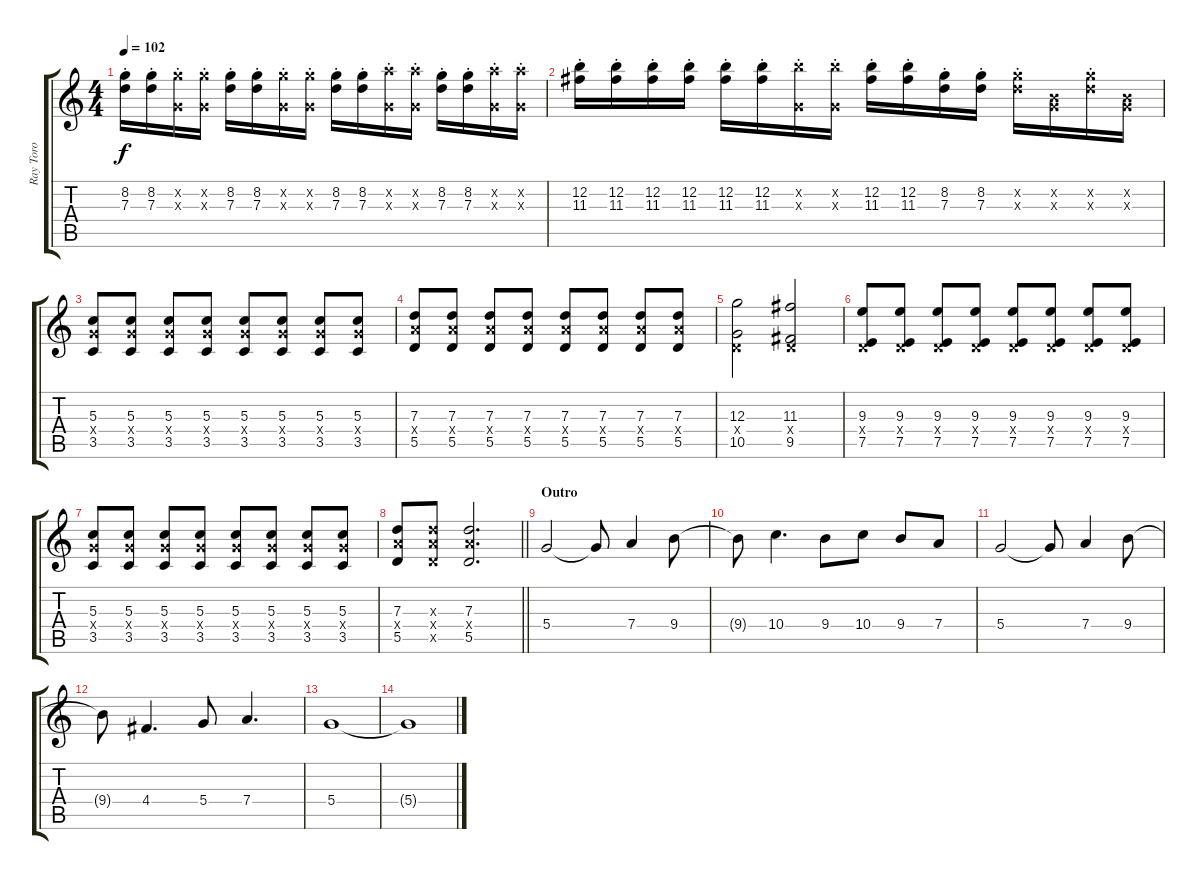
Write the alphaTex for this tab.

\track ("Ray Toro" "Ray Toro") {instrument distortionguitar}
\staff {score tabs}
\tuning (E4 B3 G3 D3 A2 E2) {hide}
\ts (4 4)
\tempo 102
\clef g2
\ks c
(8.2{st} 7.3).16{dy f} (8.2{st} 7.3).16 (8.2{st x} 0.3{x}).16 (8.2{st x} 0.3{x}).16 (8.2{st} 7.3).16 (8.2{st} 7.3).16 (8.2{st x} 0.3{x}).16 (8.2{st x} 0.3{x}).16 (8.2{st} 7.3).16 (8.2{st} 7.3).16 (10.2{st x} 0.3{x}).16 (10.2{st x} 0.3{x}).16 (8.2{st} 7.3).16 (8.2{st} 7.3).16 (10.2{st x} 0.3{x}).16 (10.2{st x} 0.3{x}).16 |
(12.2{st} 11.3).16 (12.2{st} 11.3).16 (12.2{st} 11.3).16 (12.2{st} 11.3).16 (12.2{st} 11.3).16 (12.2{st} 11.3).16 (12.2{st x} 0.3{x}).16 (12.2{st x} 0.3{x}).16 (12.2{st} 11.3).16 (12.2{st} 11.3).16 (8.2{st} 7.3).16 (8.2{st} 7.3).16 (8.2{st x} 7.3{x}).16 (0.2{x} 0.3{x}).16 (8.2{st x} 7.3{x}).16 (0.2{x} 0.3{x}).16 |
(5.3 5.4{x} 3.5).8 (5.3 5.4{x} 3.5).8 (5.3 5.4{x} 3.5).8 (5.3 5.4{x} 3.5).8 (5.3 5.4{x} 3.5).8 (5.3 5.4{x} 3.5).8 (5.3 5.4{x} 3.5).8 (5.3 5.4{x} 3.5).8 |
(7.3 7.4{x} 5.5).8 (7.3 7.4{x} 5.5).8 (7.3 7.4{x} 5.5).8 (7.3 7.4{x} 5.5).8 (7.3 7.4{x} 5.5).8 (7.3 7.4{x} 5.5).8 (7.3 7.4{x} 5.5).8 (7.3 7.4{x} 5.5).8 |
(12.3 0.4{x} 10.5).2 (11.3 0.4{x} 9.5).2 |
(9.3 0.4{x} 7.5).8 (9.3 0.4{x} 7.5).8 (9.3 0.4{x} 7.5).8 (9.3 0.4{x} 7.5).8 (9.3 0.4{x} 7.5).8 (9.3 0.4{x} 7.5).8 (9.3 0.4{x} 7.5).8 (9.3 0.4{x} 7.5).8 |
(5.3 5.4{x} 3.5).8 (5.3 5.4{x} 3.5).8 (5.3 5.4{x} 3.5).8 (5.3 5.4{x} 3.5).8 (5.3 5.4{x} 3.5).8 (5.3 5.4{x} 3.5).8 (5.3 5.4{x} 3.5).8 (5.3 5.4{x} 3.5).8 |
\barLineRight lightlight
(7.3 7.4{x} 5.5).8 (7.3{x} 7.4{x} 5.5{x}).8 (7.3 7.4{x} 5.5).2{d} |
\section ("" "Outro")
5.4.2 5.4{t}.8 7.4.4 9.4.8 |
9.4{t}.8 10.4.4{d} 9.4.8 10.4.8 9.4.8 7.4.8 |
5.4.2 5.4{t}.8 7.4.4 9.4.8 |
9.4{t}.8 4.4.4{d} 5.4.8 7.4.4{d} |
5.4.1 |
5.4{t}.1
